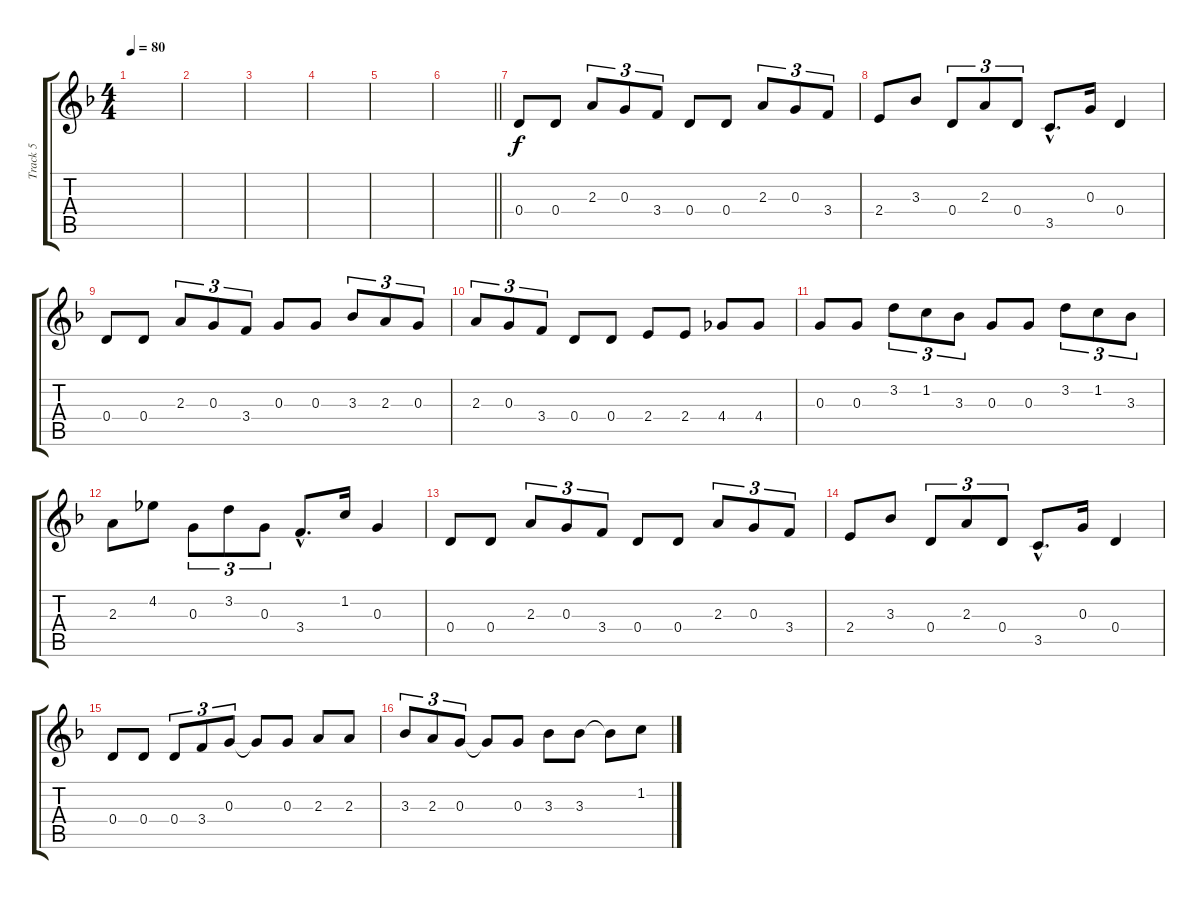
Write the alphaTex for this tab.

\track ("Track 5" "Track 5") {instrument electricbassfinger}
\staff {score tabs}
\tuning (E4 B3 G3 D3 A2 E2) {hide}
\ts (4 4)
\tempo 80
\clef g2
\ks dminor
|
|
|
|
|
\barLineRight lightlight
|
0.4.8 0.4.8 2.3.8{tu (3 2)} 0.3.8{tu (3 2)} 3.4.8{tu (3 2)} 0.4.8 0.4.8 2.3.8{tu (3 2)} 0.3.8{tu (3 2)} 3.4.8{tu (3 2)} |
2.4.8 3.3.8 0.4.8{tu (3 2)} 2.3.8{tu (3 2)} 0.4.8{tu (3 2)} 3.5{hac}.8{d} 0.3.16 0.4.4 |
0.4.8 0.4.8 2.3.8{tu (3 2)} 0.3.8{tu (3 2)} 3.4.8{tu (3 2)} 0.3.8 0.3.8 3.3.8{tu (3 2)} 2.3.8{tu (3 2)} 0.3.8{tu (3 2)} |
2.3.8{tu (3 2)} 0.3.8{tu (3 2)} 3.4.8{tu (3 2)} 0.4.8 0.4.8 2.4.8 2.4.8 4.4.8 4.4.8 |
0.3.8 0.3.8 3.2.8{tu (3 2)} 1.2.8{tu (3 2)} 3.3.8{tu (3 2)} 0.3.8 0.3.8 3.2.8{tu (3 2)} 1.2.8{tu (3 2)} 3.3.8{tu (3 2)} |
2.3.8 4.2.8 0.3.8{tu (3 2)} 3.2.8{tu (3 2)} 0.3.8{tu (3 2)} 3.4{hac}.8{d} 1.2.16 0.3.4 |
0.4.8 0.4.8 2.3.8{tu (3 2)} 0.3.8{tu (3 2)} 3.4.8{tu (3 2)} 0.4.8 0.4.8 2.3.8{tu (3 2)} 0.3.8{tu (3 2)} 3.4.8{tu (3 2)} |
2.4.8 3.3.8 0.4.8{tu (3 2)} 2.3.8{tu (3 2)} 0.4.8{tu (3 2)} 3.5{hac}.8{d} 0.3.16 0.4.4 |
0.4.8 0.4.8 0.4.8{tu (3 2)} 3.4.8{tu (3 2)} 0.3.8{tu (3 2)} 0.3{t}.8 0.3.8 2.3.8 2.3.8 |
3.3.8{tu (3 2)} 2.3.8{tu (3 2)} 0.3.8{tu (3 2)} 0.3{t}.8 0.3.8 3.3.8 3.3.8 3.3{t}.8 1.2.8
